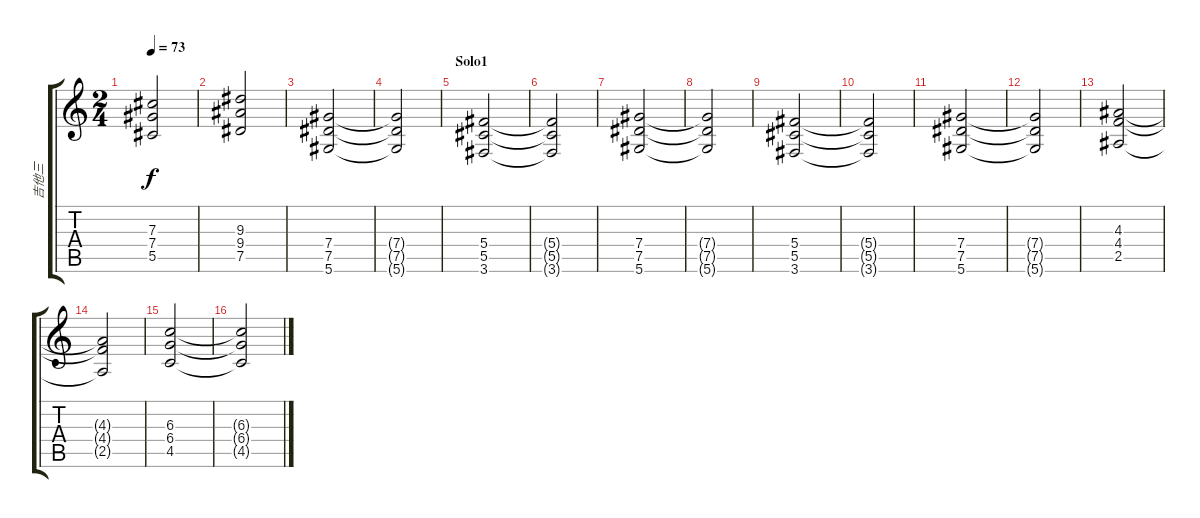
\track ("吉他三" "吉他三") {instrument distortionguitar}
\staff {score tabs}
\tuning (Eb4 Bb3 Gb3 Db3 Ab2 Eb2) {hide}
\ts (2 4)
\tempo 73
\clef g2
\ks c
(7.3 7.4 5.5).2{dy f} |
(9.3 9.4 7.5).2 |
(7.4 7.5 5.6).2 |
(7.4{t} 7.5{t} 5.6{t}).2 |
\section ("" "Solo1")
(5.4 5.5 3.6).2 |
(5.4{t} 5.5{t} 3.6{t}).2 |
(7.4 7.5 5.6).2 |
(7.4{t} 7.5{t} 5.6{t}).2 |
(5.4 5.5 3.6).2 |
(5.4{t} 5.5{t} 3.6{t}).2 |
(7.4 7.5 5.6).2 |
(7.4{t} 7.5{t} 5.6{t}).2 |
(4.3 4.4 2.5).2 |
(4.3{t} 4.4{t} 2.5{t}).2 |
(6.3 6.4 4.5).2 |
(6.3{t} 6.4{t} 4.5{t}).2
